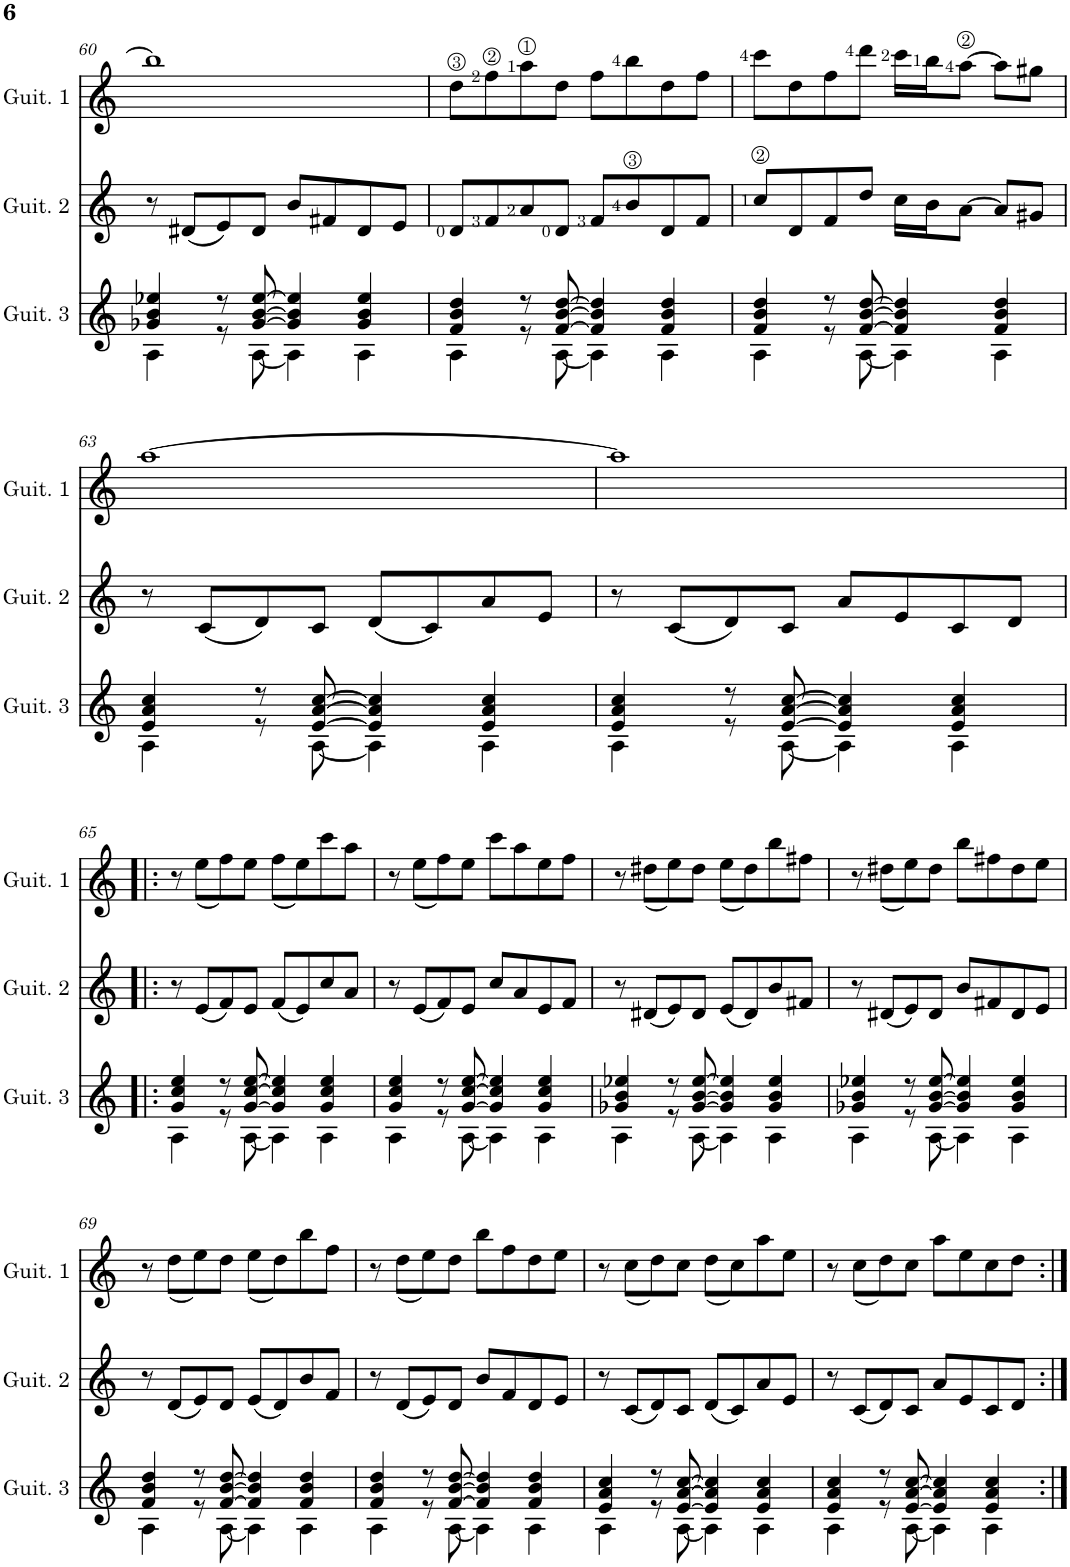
**kern	**kern	**kern
*part3	*part2	*part1
*staff3	*staff2	*staff1
*I"Guitarra 3	*I"Guitarra 2	*I"Guitarra 1
*I'Guit. 3	*I'Guit. 2	*I'Guit. 1
!!LO:PB:g=z
*clefG2	*clefG2	*clefG2
*Trd7c12	*Trd7c12	*Trd7c12
*k[]	*k[]	*k[]
*M4/4	*M4/4	*M4/4
=60	=60	=60
*^	*	*
4g-X/ 4b/ 4ee-X/	4A\	8r	1bb]
.	.	(<8d#X/L	.
8r	8r	8e/)	.
[8g-/ [8b/ [8ee-/	[8A\	8d#/J	.
4g-/] 4b/] 4ee-/]	4A\]	8b/L	.
.	.	8f#X/	.
4g-/ 4b/ 4ee-/	4A\	8d#/	.
.	.	8e/J	.
=61	=61	=61	=61
4f/ 4b/ 4dd/	4A\	8d/L	8dd\L
.	.	8f/	8ff\
8r	8r	8a/	8aa\
[8f/ [8b/ [8dd/	[8A\	8d/J	8dd\J
4f/] 4b/] 4dd/]	4A\]	8f/L	8ff\L
.	.	8b/	8bb\
4f/ 4b/ 4dd/	4A\	8d/	8dd\
.	.	8f/J	8ff\J
=62	=62	=62	=62
4f/ 4b/ 4dd/	4A\	8cc/L	8ccc\L
.	.	8d/	8dd\
8r	8r	8f/	8ff\
[8f/ [8b/ [8dd/	[8A\	8dd/J	8ddd\J
4f/] 4b/] 4dd/]	4A\]	16cc\LL	16ccc\LL
.	.	16b\J	16bb\J
.	.	[8a\J	[8aa\J
4f/ 4b/ 4dd/	4A\	8a/L]	8aa\L]
.	.	8g#X/J	8gg#X\J
!!LO:LB:g=z
=63	=63	=63	=63
4e/ 4a/ 4cc/	4A\	8r	[1aa
.	.	(<8c/L	.
8r	8r	8d/)	.
[8e/ [8a/ [8cc/	[8A\	8c/J	.
4e/] 4a/] 4cc/]	4A\]	(<8d/L	.
.	.	8c/)	.
4e/ 4a/ 4cc/	4A\	8a/	.
.	.	8e/J	.
=64	=64	=64	=64
4e/ 4a/ 4cc/	4A\	8r	1aa]
.	.	(<8c/L	.
8r	8r	8d/)	.
[8e/ [8a/ [8cc/	[8A\	8c/J	.
4e/] 4a/] 4cc/]	4A\]	8a/L	.
.	.	8e/	.
4e/ 4a/ 4cc/	4A\	8c/	.
.	.	8d/J	.
!!LO:LB:g=z
=65!|:	=65!|:	=65!|:	=65!|:
4g/ 4cc/ 4ee/	4A\	8r	8r
.	.	(<8e/L	(<8ee\L
8r	8r	8f/)	8ff\)
[8g/ [8cc/ [8ee/	[8A\	8e/J	8ee\J
4g/] 4cc/] 4ee/]	4A\]	(<8f/L	(<8ff\L
.	.	8e/)	8ee\)
4g/ 4cc/ 4ee/	4A\	8cc/	8ccc\
.	.	8a/J	8aa\J
=66	=66	=66	=66
4g/ 4cc/ 4ee/	4A\	8r	8r
.	.	(<8e/L	(<8ee\L
8r	8r	8f/)	8ff\)
[8g/ [8cc/ [8ee/	[8A\	8e/J	8ee\J
4g/] 4cc/] 4ee/]	4A\]	8cc/L	8ccc\L
.	.	8a/	8aa\
4g/ 4cc/ 4ee/	4A\	8e/	8ee\
.	.	8f/J	8ff\J
=67	=67	=67	=67
4g-X/ 4b/ 4ee-X/	4A\	8r	8r
.	.	(<8d#X/L	(<8dd#X\L
8r	8r	8e/)	8ee\)
[8g-/ [8b/ [8ee-/	[8A\	8d#/J	8dd#\J
4g-/] 4b/] 4ee-/]	4A\]	(<8e/L	(<8ee\L
.	.	8d#/)	8dd#\)
4g-/ 4b/ 4ee-/	4A\	8b/	8bb\
.	.	8f#X/J	8ff#X\J
=68	=68	=68	=68
4g-X/ 4b/ 4ee-X/	4A\	8r	8r
.	.	(<8d#X/L	(<8dd#X\L
8r	8r	8e/)	8ee\)
[8g-/ [8b/ [8ee-/	[8A\	8d#/J	8dd#\J
4g-/] 4b/] 4ee-/]	4A\]	8b/L	8bb\L
.	.	8f#X/	8ff#X\
4g-/ 4b/ 4ee-/	4A\	8d#/	8dd#\
.	.	8e/J	8ee\J
!!LO:LB:g=z
=69	=69	=69	=69
4f/ 4b/ 4dd/	4A\	8r	8r
.	.	(<8d/L	(<8dd\L
8r	8r	8e/)	8ee\)
[8f/ [8b/ [8dd/	[8A\	8d/J	8dd\J
4f/] 4b/] 4dd/]	4A\]	(<8e/L	(<8ee\L
.	.	8d/)	8dd\)
4f/ 4b/ 4dd/	4A\	8b/	8bb\
.	.	8f/J	8ff\J
=70	=70	=70	=70
4f/ 4b/ 4dd/	4A\	8r	8r
.	.	(<8d/L	(<8dd\L
8r	8r	8e/)	8ee\)
[8f/ [8b/ [8dd/	[8A\	8d/J	8dd\J
4f/] 4b/] 4dd/]	4A\]	8b/L	8bb\L
.	.	8f/	8ff\
4f/ 4b/ 4dd/	4A\	8d/	8dd\
.	.	8e/J	8ee\J
=71	=71	=71	=71
4e/ 4a/ 4cc/	4A\	8r	8r
.	.	(<8c/L	(<8cc\L
8r	8r	8d/)	8dd\)
[8e/ [8a/ [8cc/	[8A\	8c/J	8cc\J
4e/] 4a/] 4cc/]	4A\]	(<8d/L	(<8dd\L
.	.	8c/)	8cc\)
4e/ 4a/ 4cc/	4A\	8a/	8aa\
.	.	8e/J	8ee\J
=72	=72	=72	=72
4e/ 4a/ 4cc/	4A\	8r	8r
.	.	(<8c/L	(<8cc\L
8r	8r	8d/)	8dd\)
[8e/ [8a/ [8cc/	[8A\	8c/J	8cc\J
4e/] 4a/] 4cc/]	4A\]	8a/L	8aa\L
.	.	8e/	8ee\
4e/ 4a/ 4cc/	4A\	8c/	8cc\
.	.	8d/J	8dd\J
*v	*v	*	*
=:|!	=:|!	=:|!
*-	*-	*-
